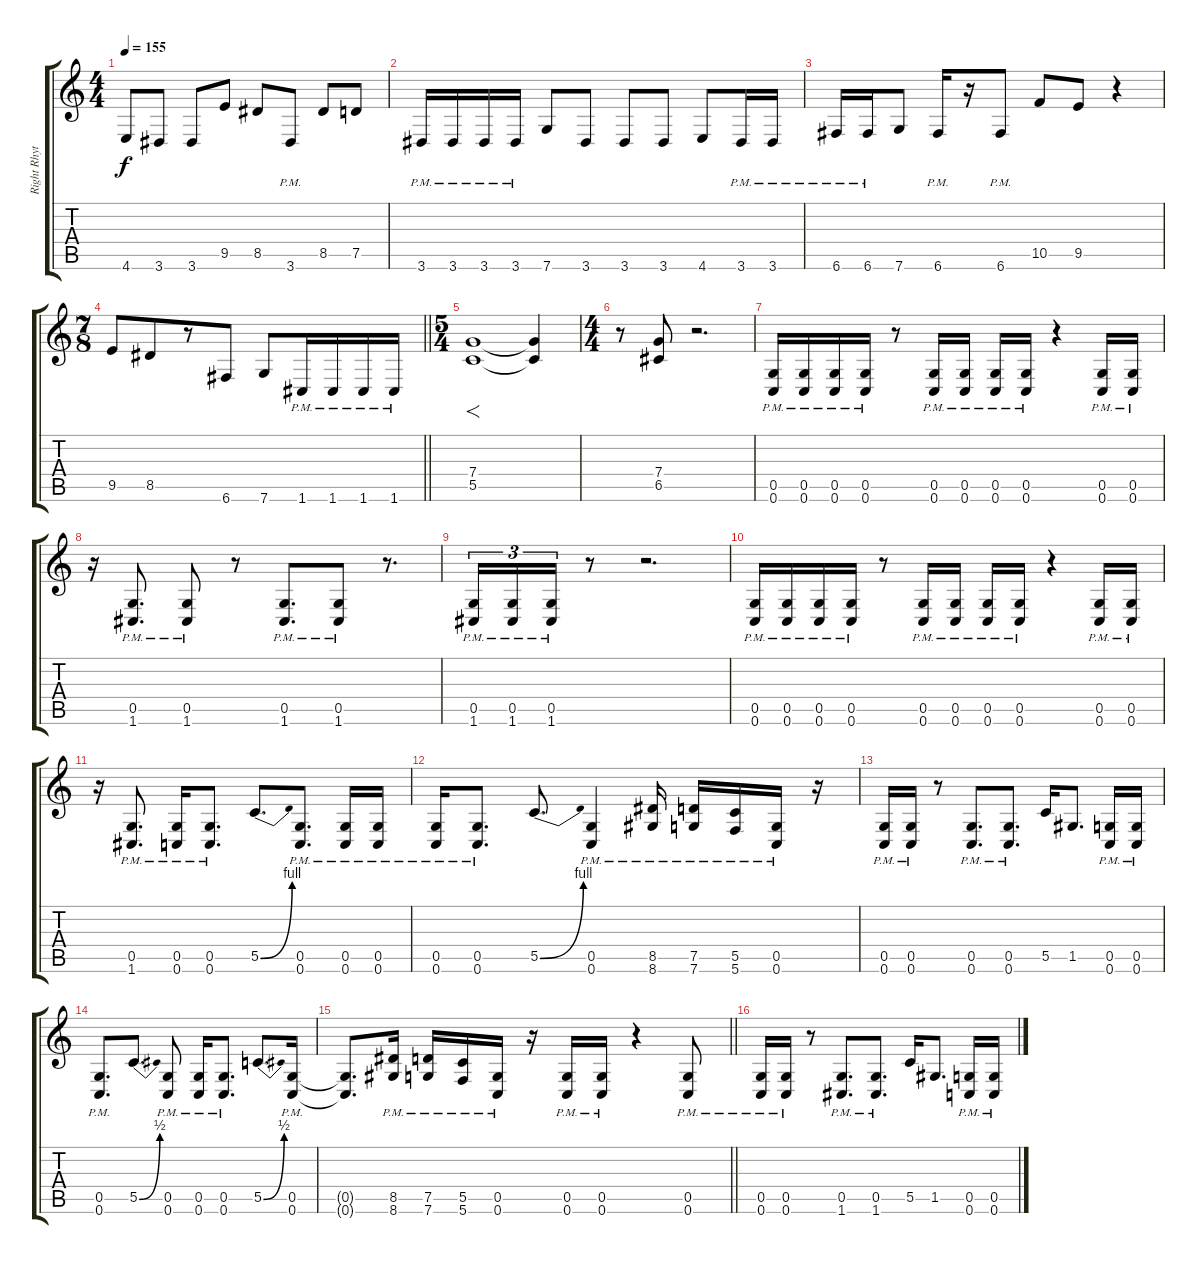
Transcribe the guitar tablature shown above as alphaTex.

\track ("Right Rhythm" "Right Rhyt") {instrument distortionguitar}
\staff {score tabs}
\tuning (D4 A3 F3 C3 G2 C2) {hide}
\ts (4 4)
\tempo 155
\clef g2
\ks c
4.6.8{dy f} 3.6.8 3.6.8 9.5.8 8.5.8 3.6{pm}.8 8.5.8 7.5.8 |
3.6{pm}.16 3.6{pm}.16 3.6{pm}.16 3.6{pm}.16 7.6.8 3.6.8 3.6.8 3.6.8 4.6.8 3.6{pm}.16 3.6{pm}.16 |
6.6{pm}.16 6.6{pm}.16 7.6.8 6.6{pm}.16 r.16 6.6{pm}.8 10.5.8 9.5.8 r.4 |
\ts (7 8)
\barLineRight lightlight
9.5.8 8.5.8 r.8 6.6.8 7.6.8 1.6{pm}.16 1.6{pm}.16 1.6{pm}.16 1.6{pm}.16 |
\ts (5 4)
\section ("" "")
(7.4 5.5).1{f} (7.4{t} 5.5{t}).4 |
\ts (4 4)
r.8 (7.4 6.5).8 r.2{d} |
(0.5{pm} 0.6{pm}).16 (0.5{pm} 0.6{pm}).16 (0.5{pm} 0.6{pm}).16 (0.5{pm} 0.6{pm}).16 r.8 (0.5{pm} 0.6{pm}).16 (0.5{pm} 0.6{pm}).16 (0.5{pm} 0.6{pm}).16 (0.5{pm} 0.6{pm}).16 r.4 (0.5{pm} 0.6{pm}).16 (0.5{pm} 0.6{pm}).16 |
r.16 (0.5{pm} 1.6{pm}).8{d} (0.5{pm} 1.6{pm}).8 r.8 (0.5{pm} 1.6{pm}).8{d} (0.5{pm} 1.6{pm}).8 r.8{d} |
(0.5{pm} 1.6{pm}).16{tu (3 2)} (0.5{pm} 1.6{pm}).16{tu (3 2)} (0.5{pm} 1.6{pm}).16{tu (3 2)} r.8 r.2{d} |
(0.5{pm} 0.6{pm}).16 (0.5{pm} 0.6{pm}).16 (0.5{pm} 0.6{pm}).16 (0.5{pm} 0.6{pm}).16 r.8 (0.5{pm} 0.6{pm}).16 (0.5{pm} 0.6{pm}).16 (0.5{pm} 0.6{pm}).16 (0.5{pm} 0.6{pm}).16 r.4 (0.5{pm} 0.6{pm}).16 (0.5{pm} 0.6{pm}).16 |
r.16 (0.5{pm} 1.6{pm}).8{d} (0.5{pm} 0.6{pm}).16 (0.5{pm} 0.6{pm}).8{d} 5.5{be (bend 0 0 60 4)}.8{d} (0.5{pm} 0.6{pm}).8{d} (0.5{pm} 0.6{pm}).16 (0.5{pm} 0.6{pm}).16 |
(0.5{pm} 0.6{pm}).16 (0.5{pm} 0.6{pm}).8{d} 5.5{be (bend 0 0 60 4)}.8{d} (0.5{pm} 0.6{pm}).4 (8.5{pm} 8.6{pm}).16 (7.5{pm} 7.6{pm}).16 (5.5{pm} 5.6{pm}).16 (0.5{pm} 0.6{pm}).16 r.16 |
(0.5{pm} 0.6{pm}).16 (0.5{pm} 0.6{pm}).16 r.8 (0.5{pm} 0.6{pm}).8{d} (0.5{pm} 0.6{pm}).8{d} 5.5.16 1.5.8{d} (0.5{pm} 0.6{pm}).16 (0.5{pm} 0.6{pm}).16 |
(0.5{pm} 0.6{pm}).8{d} 5.5{be (bend 0 0 60 2)}.8{d} (0.5{pm} 0.6{pm}).8 (0.5{pm} 0.6{pm}).16 (0.5{pm} 0.6{pm}).8{d} 5.5{be (bend 0 0 60 2)}.8{d} (0.5{pm} 0.6{pm}).16 |
\barLineRight lightlight
(0.5{t} 0.6{t}).8{d} (8.5{pm} 8.6{pm}).16 (7.5{pm} 7.6{pm}).16 (5.5{pm} 5.6{pm}).16 (0.5{pm} 0.6{pm}).16 r.16 (0.5{pm} 0.6{pm}).16 (0.5{pm} 0.6{pm}).16 r.4 (0.5{pm} 0.6{pm}).8 |
\section ("" "")
(0.5{pm} 0.6{pm}).16 (0.5{pm} 0.6{pm}).16 r.8 (0.5{pm} 1.6{pm}).8{d} (0.5{pm} 1.6{pm}).8{d} 5.5.16 1.5.8{d} (0.5{pm} 0.6{pm}).16 (0.5{pm} 0.6{pm}).16
